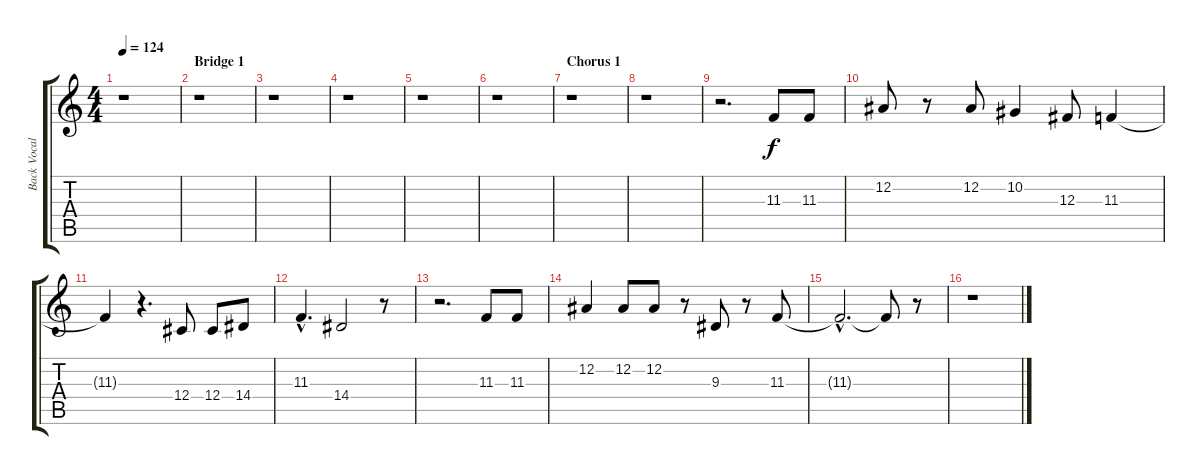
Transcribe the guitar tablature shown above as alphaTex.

\track ("Back Vocal" "Back Vocal") {instrument viola}
\staff {score tabs}
\tuning (Eb4 Bb3 Gb3 Db3 Ab2 Eb2) {hide}
\ts (4 4)
\tempo 124
\clef g2
\ks c
r.1{dy f} |
\section ("" "Bridge 1")
r.1 |
r.1 |
r.1 |
r.1 |
r.1 |
\section ("" "Chorus 1")
r.1 |
r.1 |
r.2{d} 11.3.8 11.3.8 |
12.2.8 r.8 12.2.8 10.2.4 12.3.8 11.3.4 |
11.3{t}.4 r.4{d} 12.4.8 12.4.8 14.4.8 |
11.3{hac}.4{d} 14.4.2 r.8 |
r.2{d} 11.3.8 11.3.8 |
12.2.4 12.2.8 12.2.8 r.8 9.3.8 r.8 11.3.8 |
11.3{hac t}.2{d} 11.3{t}.8 r.8 |
r.1
